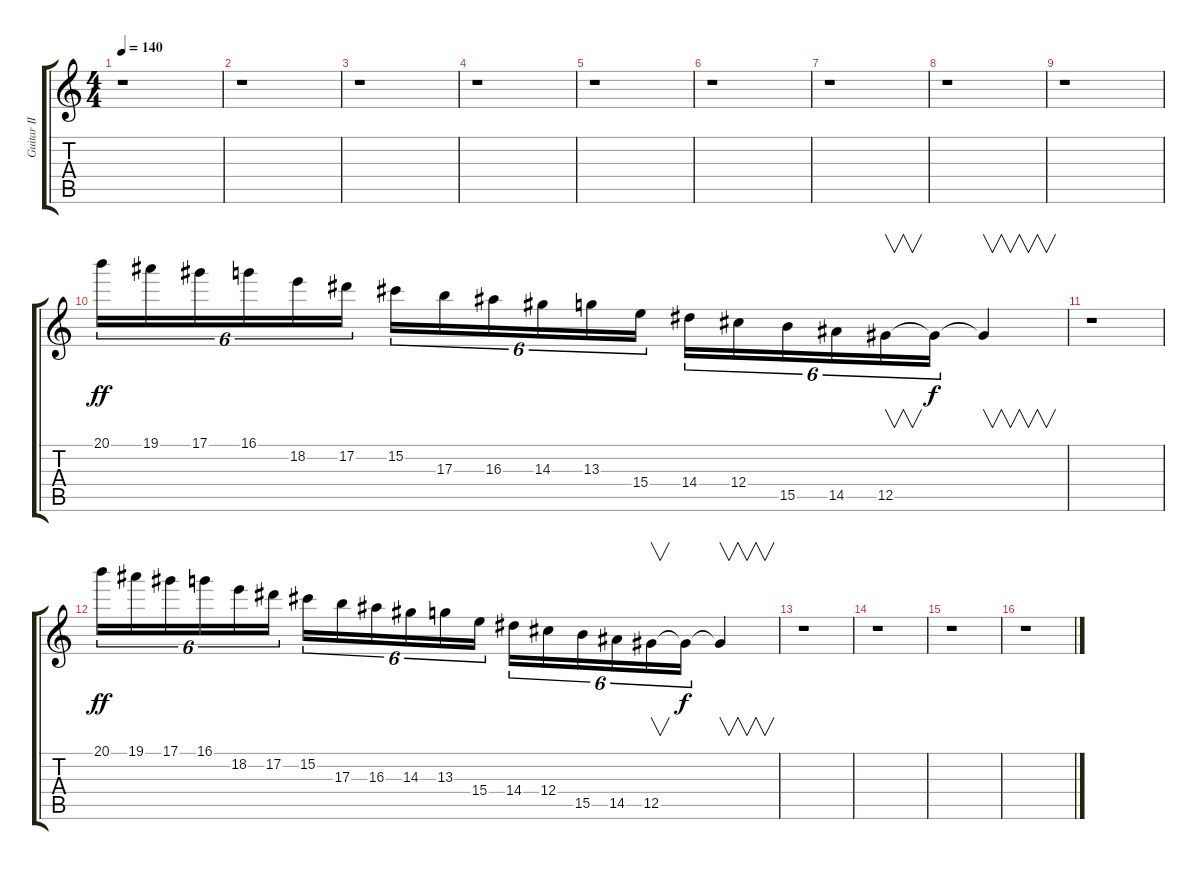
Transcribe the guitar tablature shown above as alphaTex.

\track ("Guitar II" "Guitar II") {instrument distortionguitar}
\staff {score tabs}
\tuning (Eb4 Bb3 Gb3 Db3 Ab2 Eb2) {hide}
\ts (4 4)
\tempo 140
\clef g2
\ks c
r.1{dy mf} |
r.1 |
r.1 |
r.1 |
r.1 |
r.1 |
r.1 |
r.1 |
r.1 |
20.1.16{tu (6 4) dy ff} 19.1.16{tu (6 4)} 17.1.16{tu (6 4)} 16.1.16{tu (6 4)} 18.2.16{tu (6 4)} 17.2.16{tu (6 4)} 15.2.16{tu (6 4)} 17.3.16{tu (6 4)} 16.3.16{tu (6 4)} 14.3.16{tu (6 4)} 13.3.16{tu (6 4)} 15.4.16{tu (6 4)} 14.4.16{tu (6 4)} 12.4.16{tu (6 4)} 15.5.16{tu (6 4)} 14.5.16{tu (6 4)} 12.5.16{v tu (6 4)} 12.5{t}.16{tu (6 4) dy f} 12.5{t}.4{v} |
r.1 |
20.1.16{tu (6 4) dy ff} 19.1.16{tu (6 4)} 17.1.16{tu (6 4)} 16.1.16{tu (6 4)} 18.2.16{tu (6 4)} 17.2.16{tu (6 4)} 15.2.16{tu (6 4)} 17.3.16{tu (6 4)} 16.3.16{tu (6 4)} 14.3.16{tu (6 4)} 13.3.16{tu (6 4)} 15.4.16{tu (6 4)} 14.4.16{tu (6 4)} 12.4.16{tu (6 4)} 15.5.16{tu (6 4)} 14.5.16{tu (6 4)} 12.5.16{v tu (6 4)} 12.5{t}.16{tu (6 4) dy f} 12.5{t}.4{v} |
r.1 |
r.1 |
r.1 |
r.1
